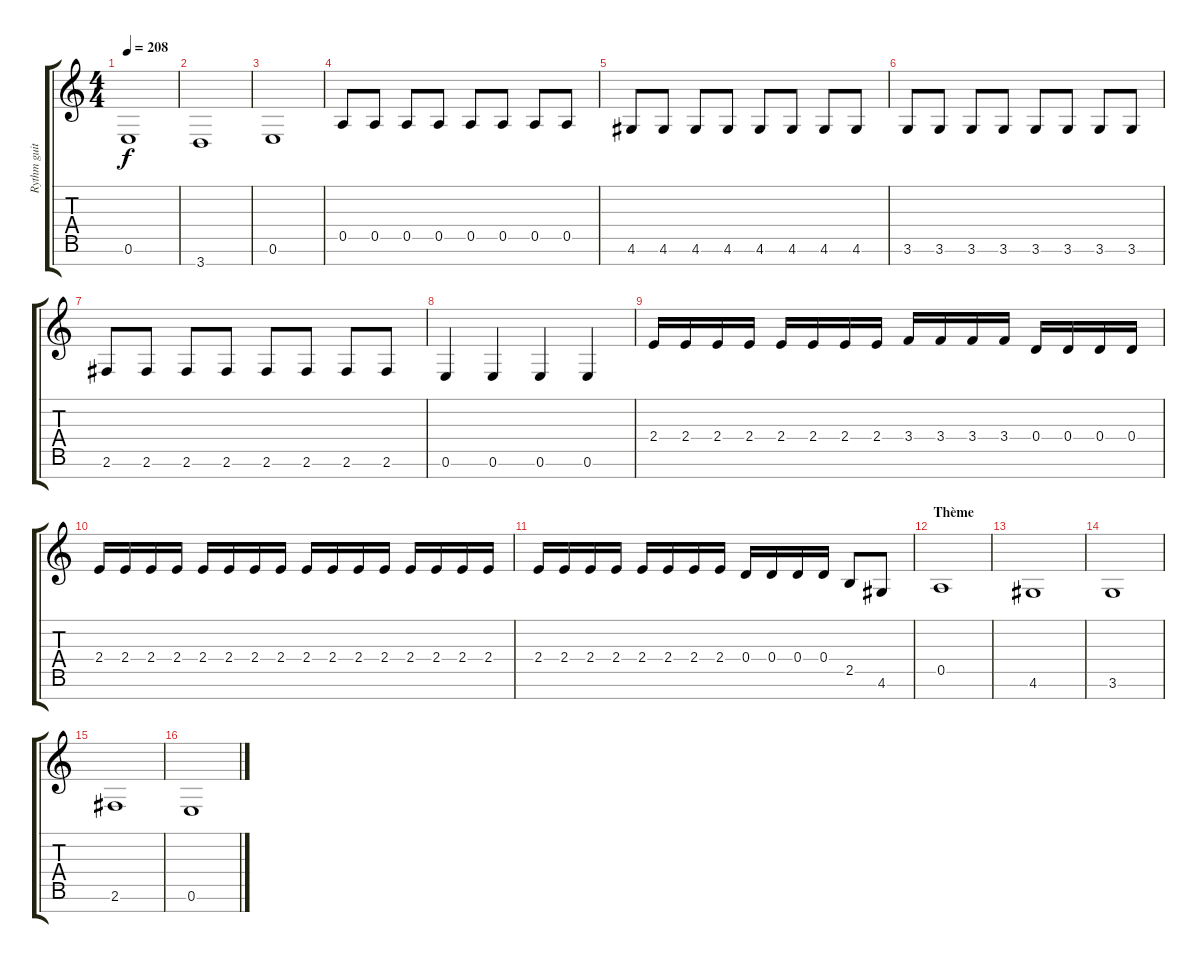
\track ("Rythm guitar" "Rythm guit") {instrument distortionguitar}
\staff {score tabs}
\tuning (E4 B3 G3 D3 A2 E2 B1) {hide}
\ts (4 4)
\tempo 208
\clef g2
\ks c
0.6.1{dy f} |
3.7.1 |
0.6.1 |
0.5.8 0.5.8 0.5.8 0.5.8 0.5.8 0.5.8 0.5.8 0.5.8 |
4.6.8 4.6.8 4.6.8 4.6.8 4.6.8 4.6.8 4.6.8 4.6.8 |
3.6.8 3.6.8 3.6.8 3.6.8 3.6.8 3.6.8 3.6.8 3.6.8 |
2.6.8 2.6.8 2.6.8 2.6.8 2.6.8 2.6.8 2.6.8 2.6.8 |
0.6.4 0.6.4 0.6.4 0.6.4 |
2.4.16 2.4.16 2.4.16 2.4.16 2.4.16 2.4.16 2.4.16 2.4.16 3.4.16 3.4.16 3.4.16 3.4.16 0.4.16 0.4.16 0.4.16 0.4.16 |
2.4.16 2.4.16 2.4.16 2.4.16 2.4.16 2.4.16 2.4.16 2.4.16 2.4.16 2.4.16 2.4.16 2.4.16 2.4.16 2.4.16 2.4.16 2.4.16 |
2.4.16 2.4.16 2.4.16 2.4.16 2.4.16 2.4.16 2.4.16 2.4.16 0.4.16 0.4.16 0.4.16 0.4.16 2.5.8 4.6.8 |
\section ("" "Thème")
0.5.1 |
4.6.1 |
3.6.1 |
2.6.1 |
0.6.1
